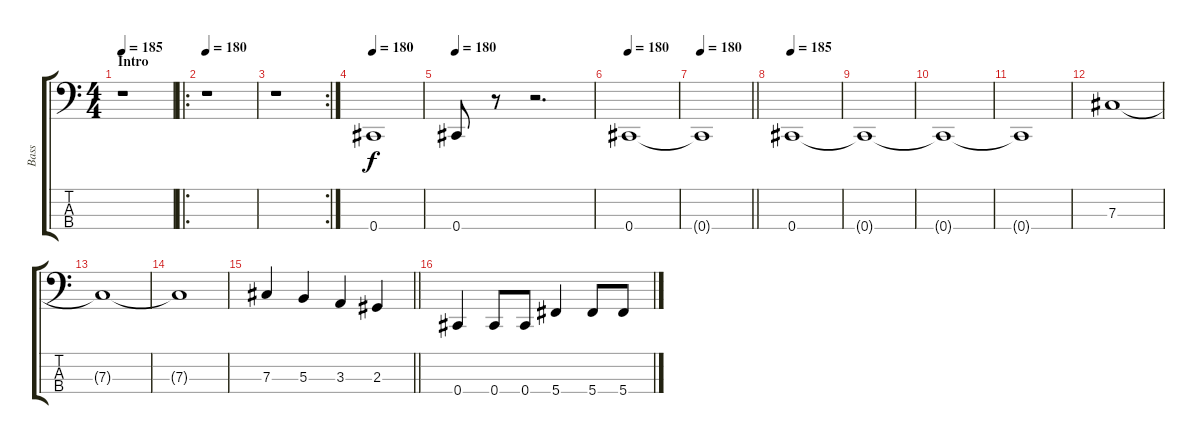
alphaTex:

\track ("Bass" "Bass") {instrument electricbasspick}
\staff {score tabs}
\tuning (E2 B1 Gb1 Db1) {hide}
\ts (4 4)
\section ("" "Intro")
\tempo 185
\tempo 180
\tempo 185
\clef f4
\ks c
r.1{dy f instrument electricbasspick} |
\ro
\tempo 180
r.1 |
\rc 2
r.1 |
\tempo 180
0.4.1 |
\tempo 180
0.4.8 r.8 r.2{d} |
\tempo 180
0.4.1 |
\tempo 180
\barLineRight lightlight
0.4{t}.1 |
\tempo 185
0.4.1 |
0.4{t}.1 |
0.4{t}.1 |
0.4{t}.1 |
7.3.1 |
7.3{t}.1 |
7.3{t}.1 |
\barLineRight lightlight
7.3.4 5.3.4 3.3.4 2.3.4 |
0.4.4 0.4.8 0.4.8 5.4.4 5.4.8 5.4.8
